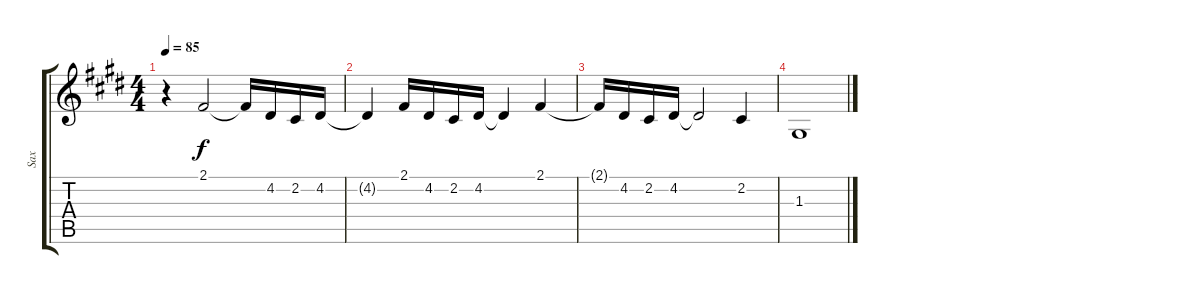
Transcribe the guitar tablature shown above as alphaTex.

\track ("Sax" "Sax") {instrument tenorsax}
\staff {score tabs}
\tuning (E4 B3 G3 D3 A2 E2) {hide}
\ts (4 4)
\tempo 85
\clef g2
\ks e
r.4{dy f instrument tenorsax} 2.1.2 2.1{t}.16 4.2.16 2.2.16 4.2.16 |
4.2{t}.4 2.1.16 4.2.16 2.2.16 4.2.16 4.2{t}.4 2.1.4 |
2.1{t}.16 4.2.16 2.2.16 4.2.16 4.2{t}.2 2.2.4 |
1.3.1
